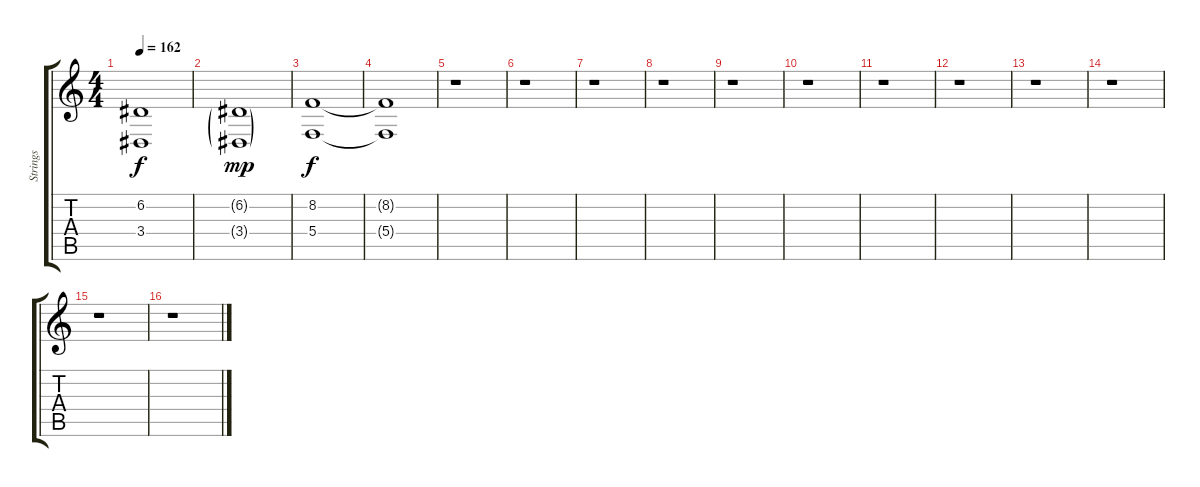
\track ("Strings" "Strings") {instrument stringensemble1}
\staff {score tabs}
\tuning (D4 A3 F3 C3 G2 C2) {hide}
\ts (4 4)
\tempo 162
\clef g2
\ks c
(6.2 3.4).1{dy f} |
(6.2{g} 3.4{g}).1{dy mp} |
(8.2 5.4).1{dy f} |
(8.2{t} 5.4{t}).1 |
r.1 |
r.1 |
r.1 |
r.1 |
r.1 |
r.1 |
r.1 |
r.1 |
r.1 |
r.1 |
r.1 |
r.1
